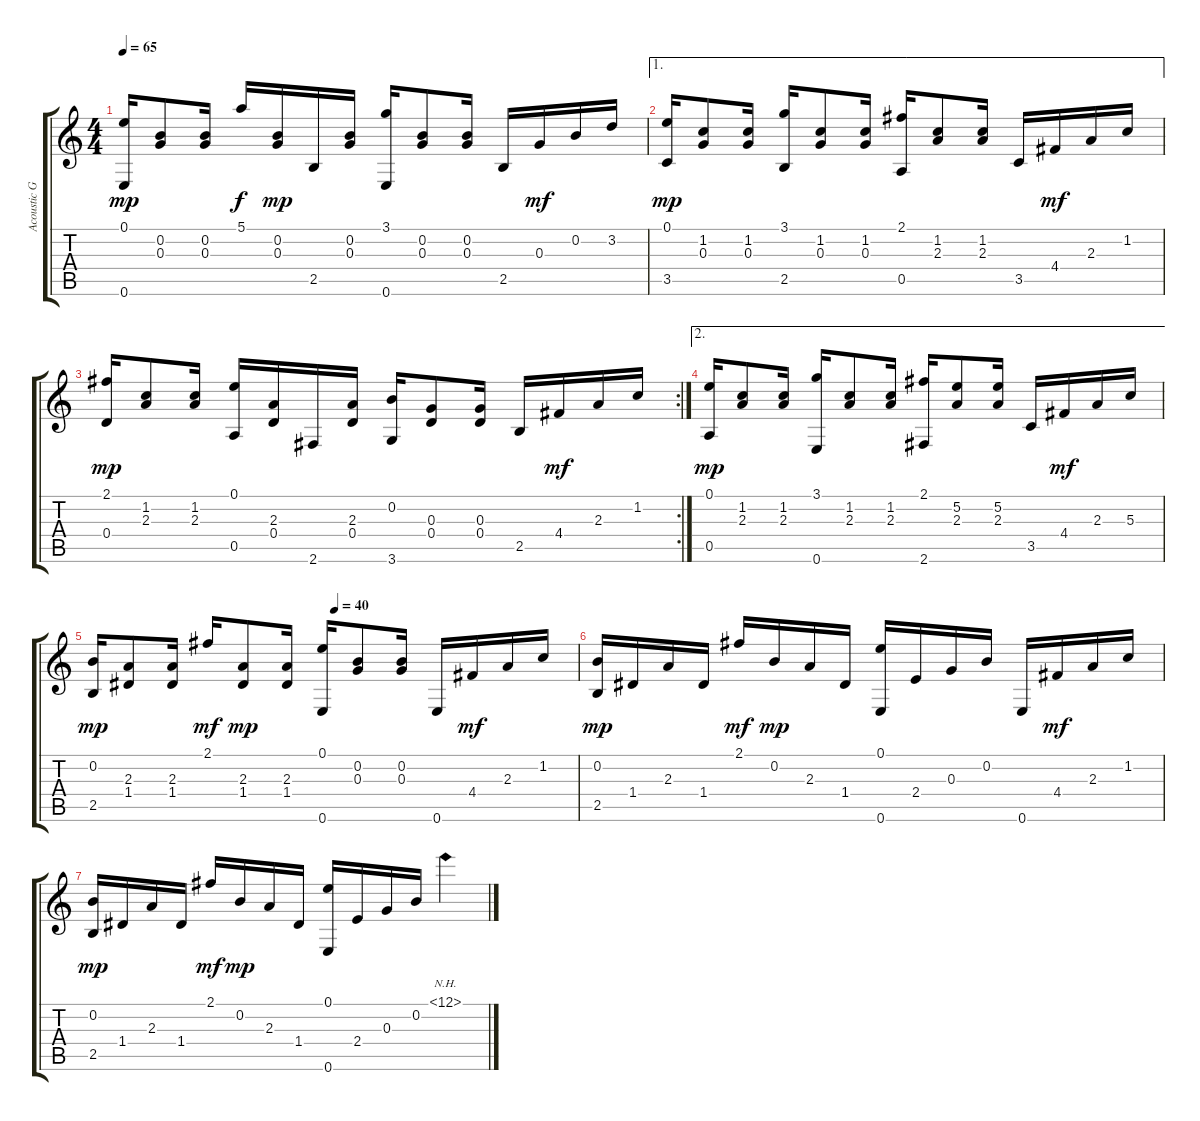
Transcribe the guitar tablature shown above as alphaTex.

\track ("Acoustic Guitar" "Acoustic G") {instrument acousticguitarnylon}
\staff {score tabs}
\tuning (E4 B3 G3 D3 A2 E2) {hide}
\ts (4 4)
\tempo 65
\clef g2
\ks c
(0.1 0.6).16{dy mp} (0.2 0.3).8 (0.2 0.3).16 5.1.16{dy f} (0.2 0.3).16{dy mp} 2.5.16 (0.2 0.3).16 (3.1 0.6).16 (0.2 0.3).8 (0.2 0.3).16 2.5.16 0.3.16{dy mf} 0.2.16 3.2.16 |
\ae 1
(0.1 3.5).16{dy mp} (1.2 0.3).8 (1.2 0.3).16 (3.1 2.5).16 (1.2 0.3).8 (1.2 0.3).16 (2.1 0.5).16 (1.2 2.3).8 (1.2 2.3).16 3.5.16 4.4.16{dy mf} 2.3.16 1.2.16 |
\rc 2
(2.1 0.4).16{dy mp} (1.2 2.3).8 (1.2 2.3).16 (0.1 0.5).16 (2.3 0.4).16 2.6.16 (2.3 0.4).16 (0.2 3.6).16 (0.3 0.4).8 (0.3 0.4).16 2.5.16 4.4.16{dy mf} 2.3.16 1.2.16 |
\ae 2
(0.1 0.5).16{dy mp} (1.2 2.3).8 (1.2 2.3).16 (3.1 0.6).16 (1.2 2.3).8 (1.2 2.3).16 (2.1 2.6).16 (5.2 2.3).8 (5.2 2.3).16 3.5.16 4.4.16{dy mf} 2.3.16 5.3.16 |
\tempo (40 0.5)
(0.2 2.5).16{dy mp} (2.3 1.4).8 (2.3 1.4).16 2.1.16{dy mf} (2.3 1.4).8{dy mp} (2.3 1.4).16 (0.1 0.6).16 (0.2 0.3).8 (0.2 0.3).16 0.6.16 4.4.16{dy mf} 2.3.16 1.2.16 |
(0.2 2.5).16{dy mp} 1.4.16 2.3.16 1.4.16 2.1.16{dy mf} 0.2.16{dy mp} 2.3.16 1.4.16 (0.1 0.6).16 2.4.16 0.3.16 0.2.16 0.6.16 4.4.16{dy mf} 2.3.16 1.2.16 |
(0.2 2.5).16{dy mp} 1.4.16 2.3.16 1.4.16 2.1.16{dy mf} 0.2.16{dy mp} 2.3.16 1.4.16 (0.1 0.6).16 2.4.16 0.3.16 0.2.16 12.1{nh}.4
